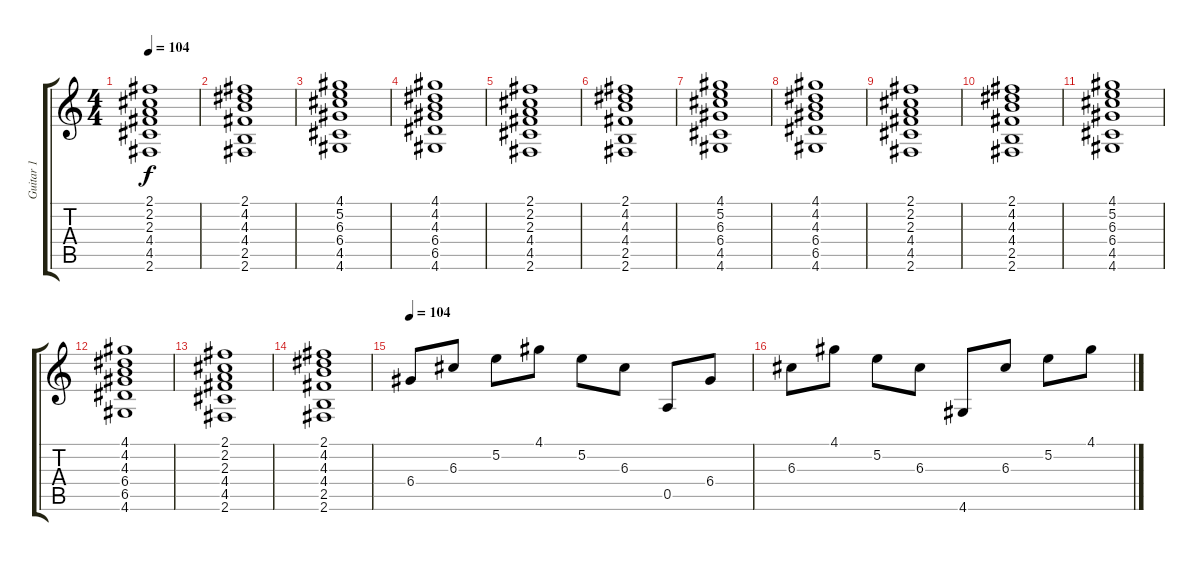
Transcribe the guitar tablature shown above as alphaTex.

\track ("Guitar 1" "Guitar 1") {instrument electricguitarjazz}
\staff {score tabs}
\tuning (E4 B3 G3 D3 A2 E2) {hide}
\ts (4 4)
\tempo 104
\clef g2
\ks c
(2.1 2.2 2.3 4.4 4.5 2.6).1{dy f} |
(2.1 4.2 4.3 4.4 2.5 2.6).1 |
(4.1 5.2 6.3 6.4 4.5 4.6).1 |
(4.1 4.2 4.3 6.4 6.5 4.6).1 |
(2.1 2.2 2.3 4.4 4.5 2.6).1 |
(2.1 4.2 4.3 4.4 2.5 2.6).1 |
(4.1 5.2 6.3 6.4 4.5 4.6).1 |
(4.1 4.2 4.3 6.4 6.5 4.6).1 |
(2.1 2.2 2.3 4.4 4.5 2.6).1 |
(2.1 4.2 4.3 4.4 2.5 2.6).1 |
(4.1 5.2 6.3 6.4 4.5 4.6).1 |
(4.1 4.2 4.3 6.4 6.5 4.6).1 |
(2.1 2.2 2.3 4.4 4.5 2.6).1 |
(2.1 4.2 4.3 4.4 2.5 2.6).1 |
\tempo 104
6.4.8{volume 16} 6.3.8 5.2.8 4.1.8 5.2.8 6.3.8 0.5.8 6.4.8 |
6.3.8 4.1.8 5.2.8 6.3.8 4.6.8 6.3.8 5.2.8 4.1.8
